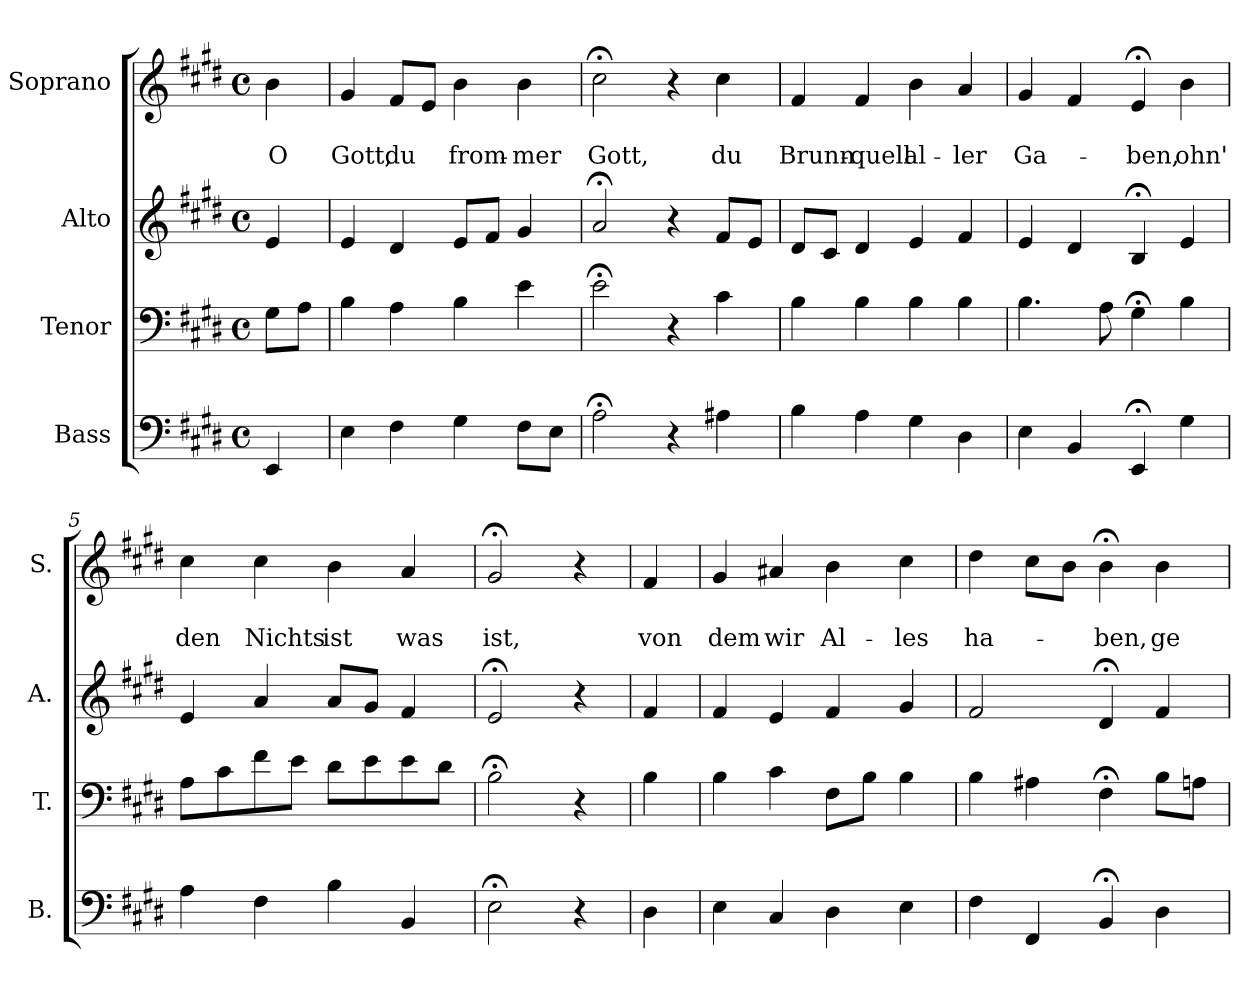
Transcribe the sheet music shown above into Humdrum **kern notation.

**kern	**kern	**kern	**kern	**text	**text
*part4	*part3	*part2	*part1	*part1	*part1
*staff4	*staff3	*staff2	*staff1	*staff1	*staff1
*I"Bass	*I"Tenor	*I"Alto	*I"Soprano	*	*
*I'B.	*I'T.	*I'A.	*I'S.	*	*
*clefF4	*clefF4	*clefG2	*clefG2	*	*
*k[f#c#g#d#]	*k[f#c#g#d#]	*k[f#c#g#d#]	*k[f#c#g#d#]	*	*
*E:	*E:	*E:	*E:	*	*
*M4/4	*M4/4	*M4/4	*M4/4	*	*
*met(c)	*met(c)	*met(c)	*met(c)	*	*
=	=	=	=	=	=
4EE/	8G#\L	4e/	4b\	.	O
.	8A\J	.	.	.	.
=1	=1	=1	=1	=1	=1
4E\	4B\	4e/	4g#/	.	Gott,
4F#\	4A\	4d#/	8f#/L	.	du
.	.	.	8e/J	.	.
4G#\	4B\	8e/L	4b\	.	from-
.	.	8f#/J	.	.	.
8F#\L	4e\	4g#/	4b\	.	-mer
8E\J	.	.	.	.	.
=2	=2	=2	=2	=2	=2
2A;<\	2e;<\	2a;</	2cc#;<\	.	Gott,
4r	4r	4r	4r	.	.
4A#X\	4c#\	8f#/L	4cc#\	.	du
.	.	8e/J	.	.	.
=3	=3	=3	=3	=3	=3
4B\	4B\	8d#/L	4f#/	.	Brunn-
.	.	8c#/J	.	.	.
4A\	4B\	4d#/	4f#/	.	-quell
4G#\	4B\	4e/	4b\	.	al-
4D#\	4B\	4f#/	4a/	.	-ler
=4	=4	=4	=4	=4	=4
4E\	4.B\	4e/	4g#/	.	Ga-
4BB/	.	4d#/	4f#/	.	.
.	8A\	.	.	.	.
4EE;</	4G#;<\	4B;</	4e;</	.	-ben,
4G#\	4B\	4e/	4b\	.	ohn'
=5	=5	=5	=5	=5	=5
4A\	8A\L	4e/	4cc#\	.	den
.	8c#\	.	.	.	.
4F#\	8f#\	4a/	4cc#\	.	Nichts
.	8e\J	.	.	.	.
4B\	8d#\L	8a/L	4b\	.	ist
.	8e\	8g#/J	.	.	.
4BB/	8e\	4f#/	4a/	.	was
.	8d#\J	.	.	.	.
!!LO:LB:g=z
=6	=6	=6	=6	=6	=6
2E;<\	2B;<\	2e;</	2g#;</	.	ist,
4r	4r	4r	4r	.	.
=6a	=6a	=6a	=6a	=6a	=6a
4D#\	4B\	4f#/	4f#/	.	von
=7	=7	=7	=7	=7	=7
4E\	4B\	4f#/	4g#/	.	dem
4C#/	4c#\	4e/	4a#X/	.	wir
4D#\	8F#\L	4f#/	4b\	.	Al-
.	8B\J	.	.	.	.
4E\	4B\	4g#/	4cc#\	.	-les
=8	=8	=8	=8	=8	=8
4F#\	4B\	2f#/	4dd#\	.	ha-
4FF#/	4A#X\	.	8cc#\L	.	.
.	.	.	8b\J	.	.
4BB;</	4F#;<\	4d#;</	4b;<\	.	-ben,
4D#\	8B\L	4f#/	4b\	.	ge-
.	8An\J	.	.	.	.
=	=	=	=	=	=
*-	*-	*-	*-	*-	*-
